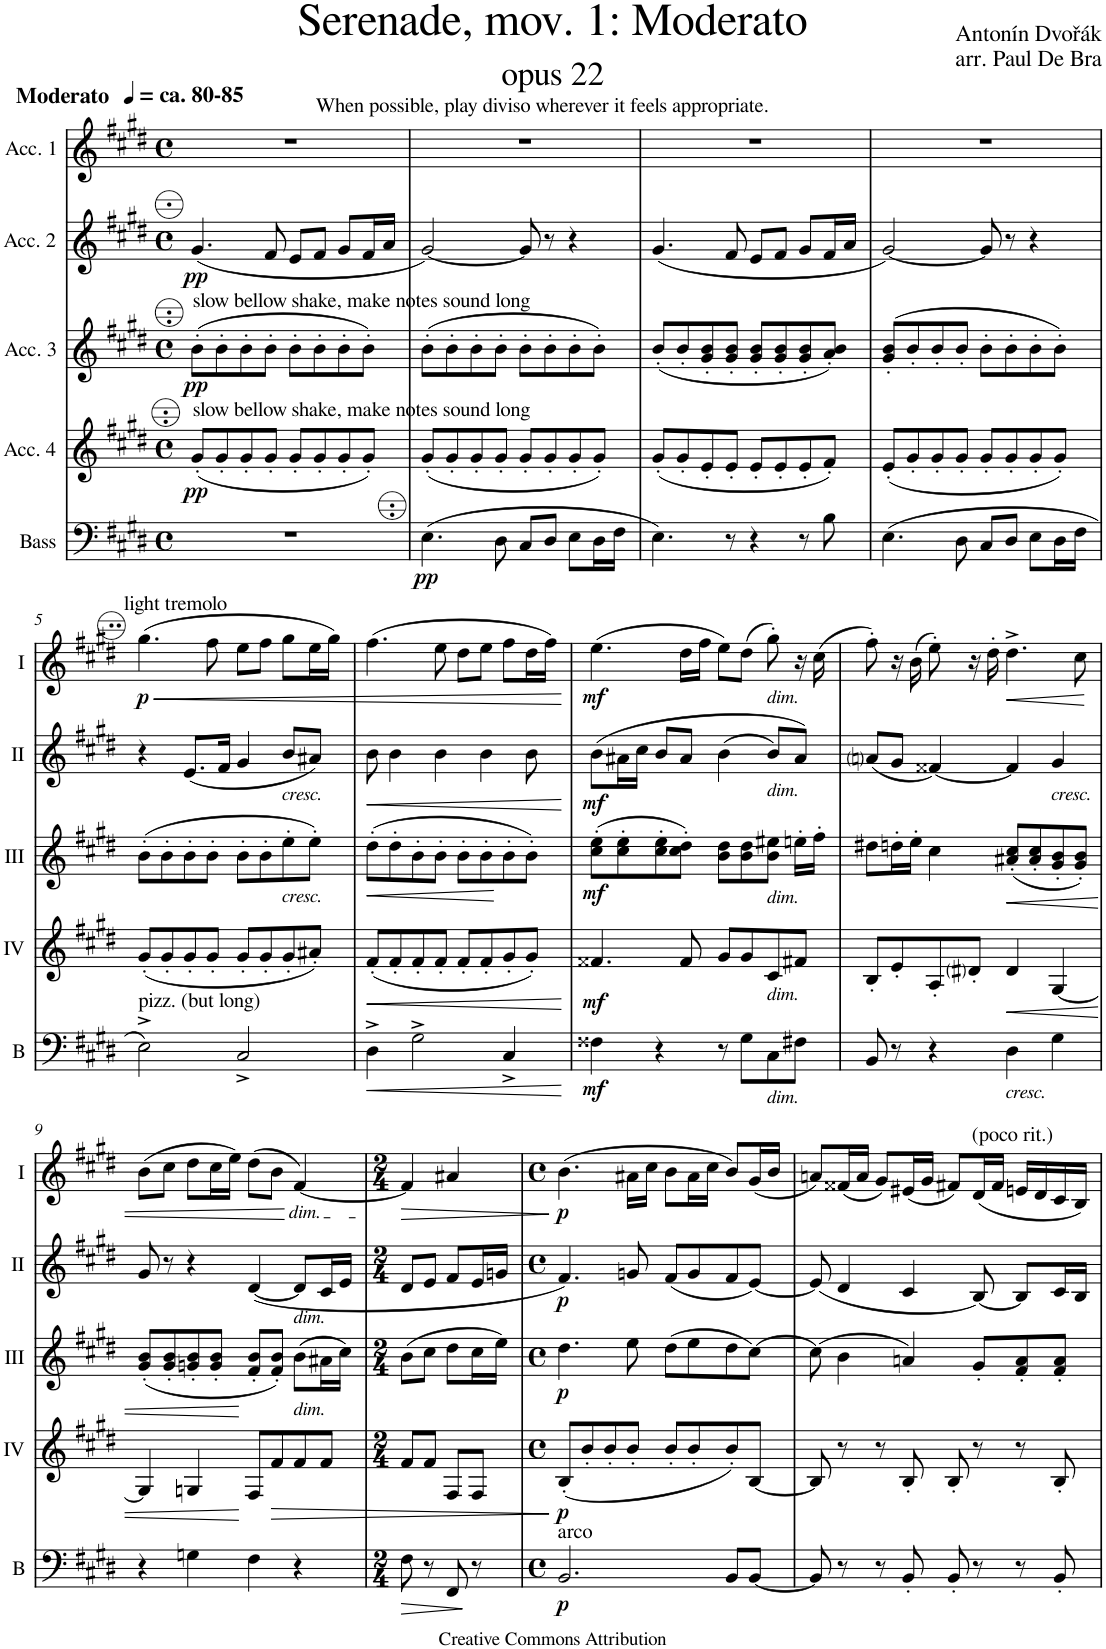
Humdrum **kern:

**kern	**dynam	**kern	**dynam	**kern	**dynam	**kern	**dynam	**kern	**dynam
*part5	*part5	*part4	*part4	*part3	*part3	*part2	*part2	*part1	*part1
*staff5	*staff5	*staff4	*staff4	*staff3	*staff3	*staff2	*staff2	*staff1	*staff1
*I"Bass	*	*I"Acc. 4	*	*I"Acc. 3	*	*I"Acc. 2	*	*I"Acc. 1	*
*I'B	*	*	*	*	*	*	*	*	*
*clefF4	*	*clefG2	*	*clefG2	*	*clefG2	*	*clefG2	*
*Trd7c12	*	*Trd7c12	*	*Trd7c12	*	*	*	*	*
*k[f#c#g#d#]	*	*k[f#c#g#d#]	*	*k[f#c#g#d#]	*	*k[f#c#g#d#]	*	*k[f#c#g#d#]	*
*M4/4	*	*M4/4	*	*M4/4	*	*M4/4	*	*M4/4	*
*met(c)	*	*met(c)	*	*met(c)	*	*met(c)	*	*met(c)	*
=1	=1	=1	=1	=1	=1	=1	=1	=1	=1
!	!	!	!	!	!	!	!	!LO:TX:a:B:t=ca. 80-85	!
!	!	!	!	!	!	!	!	!LO:TX:a:B:t=Moderato	!
!	!	!	!	!	!	!	!	!LO:TX:a:t=When possible, play diviso wherever it feels appropriate.	!
!	!	!	!	!LO:TX:a:t=slow bellow shake, make notes sound long	!	!	!	!	!
!	!	!LO:TX:a:t=slow bellow shake, make notes sound long	!	!	!	!	!	!	!
!	!	!	!LO:DY:b	!	!LO:DY:b	!	!LO:DY:b	!	!
1r	.	(8g#'/L	pp	(8b'\L	pp	(4.g#/	pp	1r	.
.	.	8g#'/	.	8b'\	.	.	.	.	.
.	.	8g#'/	.	8b'\	.	.	.	.	.
.	.	8g#'/J	.	8b'\J	.	8f#/	.	.	.
.	.	8g#'/L	.	8b'\L	.	8e/L	.	.	.
.	.	8g#'/	.	8b'\	.	8f#/J	.	.	.
.	.	8g#'/	.	8b'\	.	8g#/L	.	.	.
.	.	8g#'/J)	.	8b'\J)	.	16f#/L	.	.	.
.	.	.	.	.	.	16a/JJ	.	.	.
=2	=2	=2	=2	=2	=2	=2	=2	=2	=2
!	!LO:DY:b	!	!	!	!	!	!	!	!
(4.E\	pp	(8g#'/L	.	(8b'\L	.	[2g#/)	.	1r	.
.	.	8g#'/	.	8b'\	.	.	.	.	.
.	.	8g#'/	.	8b'\	.	.	.	.	.
8D#\	.	8g#'/J	.	8b'\J	.	.	.	.	.
8C#/L	.	8g#'/L	.	8b'\L	.	8g#/]	.	.	.
8D#/J	.	8g#'/	.	8b'\	.	8r	.	.	.
8E\L	.	8g#'/	.	8b'\	.	4r	.	.	.
16D#\L	.	8g#'/J)	.	8b'\J)	.	.	.	.	.
16F#\JJ	.	.	.	.	.	.	.	.	.
=3	=3	=3	=3	=3	=3	=3	=3	=3	=3
4.E\)	.	(8g#'/L	.	(8b'/L	.	(4.g#/	.	1r	.
.	.	8g#'/	.	8b'/	.	.	.	.	.
.	.	8e'/	.	8g#/' 8b/'	.	.	.	.	.
8r	.	8e'/J	.	8g#/' 8b/'J	.	8f#/	.	.	.
4r	.	8e'/L	.	8g#/' 8b/'L	.	8e/L	.	.	.
.	.	8e'/	.	8g#/' 8b/'	.	8f#/J	.	.	.
8r	.	8e'/	.	8g#/' 8b/'	.	8g#/L	.	.	.
8B\	.	8f#'/J)	.	8a/' 8b/'J)	.	16f#/L	.	.	.
.	.	.	.	.	.	16a/JJ	.	.	.
=4	=4	=4	=4	=4	=4	=4	=4	=4	=4
(4.E\	.	(8e'/L	.	(8g#/' 8b/'L	.	[2g#/)	.	1r	.
.	.	8g#'/	.	8b'/	.	.	.	.	.
.	.	8g#'/	.	8b'/	.	.	.	.	.
8D#\	.	8g#'/J	.	8b'/J	.	.	.	.	.
8C#/L	.	8g#'/L	.	8b'\L	.	8g#/]	.	.	.
8D#/J	.	8g#'/	.	8b'\	.	8r	.	.	.
8E\L	.	8g#'/	.	8b'\	.	4r	.	.	.
16D#\L	.	8g#'/J)	.	8b'\J)	.	.	.	.	.
16F#\JJ	.	.	.	.	.	.	.	.	.
!!LO:LB:g=z
=5	=5	=5	=5	=5	=5	=5	=5	=5	=5
!	!	!	!	!	!	!	!	!LO:TX:a:t=light tremolo	!
!LO:TX:a:t=pizz. (but long)	!	!	!	!	!	!	!	!	!
!	!	!	!	!	!	!	!	!	!LO:HP:b
!	!	!	!	!	!	!	!	!	!LO:DY:n=1:b
2E^\)	.	(8g#'/L	.	(8b'\L	.	4r	.	(4.gg#\	< p
.	.	8g#'/	.	8b'\	.	.	.	.	.
.	.	8g#'/	.	8b'\	.	(8.e/L	.	.	.
.	.	8g#'/J	.	8b'\J	.	.	.	8ff#\	.
.	.	.	.	.	.	16f#/Jk	.	.	.
2C#^/	.	8g#'/L	.	8b'\L	.	4g#/	.	8ee\L	.
.	.	8g#'/	.	8b'\	.	.	.	8ff#\J	.
!	!	!	!	!	!	!LO:TX:b:i:t=cresc.	!	!	!
!	!	!	!	!LO:TX:b:i:t=cresc.	!	!	!	!	!
.	.	8g#'/	.	8ee'\	.	8b/L	.	8gg#\L	.
.	.	8a#X'/J)	.	8ee'\J)	.	8a#X/J)	.	16ee\L	.
.	.	.	.	.	.	.	.	16gg#\JJ)	.
=6	=6	=6	=6	=6	=6	=6	=6	=6	=6
!	!LO:HP:b	!	!LO:HP:b	!	!LO:HP:b	!	!LO:HP:b	!	!
4D#^\	<	(8f#'/L	<	(8dd#'\L	<	8b\	<	(4.ff#\	.
.	.	8f#'/	.	8dd#'\	.	4b\	.	.	.
2G#^\	.	8f#'/	.	8b'\	.	.	.	.	.
.	.	8f#'/J	.	8b'\J	.	4b\	.	8ee\	.
.	.	8f#'/L	.	8b'\L	.	.	.	8dd#\L	.
.	.	8f#'/	.	8b'\	.	4b\	.	8ee\J	.
4C#^/	.	8g#'/	.	8b'\	[	.	.	8ff#\L	.
.	.	8g#'/J)	.	8b'\J)	.	8b\	.	16dd#\L	.
.	.	.	.	.	.	.	.	16ff#\JJ)	.
.	.	.	[	.	.	.	[	.	[
=7	=7	=7	=7	=7	=7	=7	=7	=7	=7
!	!LO:DY:b	!	!LO:DY:b	!	!LO:DY:b	!	!LO:DY:b	!	!LO:DY:b
4F##X\	mf	4.f##X/	mf	(8cc#\' 8ee\'L	mf	(8b\L	mf	(4.ee\	mf
.	.	.	.	8cc#\' 8ee\'	.	16a#X\L	.	.	.
.	.	.	.	.	.	16cc#\JJ	.	.	.
4r	.	.	.	8cc#\' 8ee\'	.	8b/L	.	.	.
.	.	8f##/	.	8cc#\' 8dd#\'J)	.	8a#/J	.	16dd#\LL	.
.	.	.	.	.	.	.	.	16ff#\JJ	.
8r	.	8g#/L	.	8b\ 8dd#\L	.	(4b\	.	8ee\L)	.
8G#\L	.	8g#/	.	8b\ 8dd#\	.	.	.	(8dd#\J	.
!	!	!	!	!	!	!	!	!LO:TX:b:i:t=dim.	!
!	!	!	!	!	!	!LO:TX:b:i:t=dim.	!	!	!
!	!	!	!	!LO:TX:b:i:t=dim.	!	!	!	!	!
!	!	!LO:TX:b:i:t=dim.	!	!	!	!	!	!	!
!LO:TX:b:i:t=dim.	!	!	!	!	!	!	!	!	!
8C#\	.	8c#/	.	8b\ 8ee#X\J	.	8b/L)	.	8gg#'\)	.
8F#X\J	.	8f#X/J	.	16een'\LL	.	8a#/J)	.	16r	.
.	.	.	.	16ff#'\JJ	.	.	.	(16cc#\	.
=8	=8	=8	=8	=8	=8	=8	=8	=8	=8
8BB/	.	8B'/L	.	8dd#X\L	.	(8ani/L	.	8ff#'\)	.
8r	.	8e'/	.	16ddn'\L	.	8g#/J	.	16r	.
.	.	.	.	16ee'\JJ	.	.	.	(16b\	.
4r	.	8A'/	.	4cc#\	.	[4f##X/)	.	8ee'\)	.
.	.	8d#i'/J	.	.	.	.	.	16r	.
.	.	.	.	.	.	.	.	16dd#'\	.
!LO:TX:b:i:t=cresc.	!	!	!	!	!	!	!	!	!
!	!	!	!LO:HP:b	!	!LO:HP:b	!	!	!	!LO:HP:b
4D#\	.	4d#/	<	(8a#X/' 8cc#/'L	<	4f##/]	.	4.dd#^\	<
.	.	.	.	8a#/' 8cc#/'	.	.	.	.	.
!	!	!	!	!	!	!LO:TX:b:i:t=cresc.	!	!	!
4G#\	.	[4G#/	.	8g#/' 8b/'	.	4g#/	.	.	.
.	.	.	.	8g#/' 8b/'J)	.	.	.	8cc#\	.
!!LO:LB:g=z
=9	=9	=9	=9	=9	=9	=9	=9	=9	=9
4r	.	4G#/]	.	(8g#/' 8b/'L	.	8g#/	.	(8b\L	.
.	.	.	.	8g#/' 8b/'	.	8r	.	8cc#\J	.
4Gn\	.	4Gn/	.	8gn/' 8b/'	.	4r	.	8dd#\L	.
.	.	.	.	8g/' 8b/'J	.	.	.	16cc#\L	.
.	.	.	.	.	.	.	.	16ee\JJ)	.
4F#\	.	8F#/L	[	8f#/' 8b/'L	[	([4d#/	.	(8dd#\L	.
!	!	!	!LO:HP:b	!	!	!	!	!	!
.	.	8f#/	>	8f#/' 8b/'J)	.	.	.	8b\J	.
!	!	!	!	!	!	!	!	!LO:TX:b:i:t=dim.	!
!	!	!	!	!	!	!LO:TX:b:i:t=dim.	!	!	!
!	!	!	!	!LO:TX:b:i:t=dim.	!	!	!	!	!
4r	.	8f#/	.	(8b\L	.	8d#/L]	.	[4f#/)	[
.	.	8f#/J	.	16a#X\L	.	16c#/L	.	.	.
.	.	.	.	16cc#\JJ)	.	16e/JJ	.	.	.
=10	=10	=10	=10	=10	=10	=10	=10	=10	=10
*M2/4	*	*M2/4	*	*M2/4	*	*M2/4	*	*M2/4	*
!	!	!	!	!	!	!	!	!	!LO:HP:b
8F#\	.	8f#/L	.	(8b\L	.	8d#/L	.	4f#/]	>
8r	.	8f#/J	.	8cc#\J	.	8e/J	.	.	.
8FF#/	.	8F#/L	.	8dd#\L	.	8f#/L	.	4a#X/	.
8r	[	8F#/J	.	16cc#\L	.	16e/L	.	.	.
.	.	.	.	16ee\JJ)	.	16gn/JJ	.	.	.
.	.	.	]	.	.	.	.	.	]
=11	=11	=11	=11	=11	=11	=11	=11	=11	=11
*M4/4	*	*M4/4	*	*M4/4	*	*M4/4	*	*M4/4	*
*met(c)	*	*met(c)	*	*met(c)	*	*met(c)	*	*met(c)	*
!LO:TX:a:t=arco	!	!	!	!	!	!	!	!	!
!	!LO:DY:b	!	!LO:DY:b	!	!LO:DY:b	!	!LO:DY:b	!	!LO:DY:b
2.BB/	p	(8B'/L	p	4.dd#\	p	4.f#/)	p	(4.b\	p
.	.	8b'/	.	.	.	.	.	.	.
.	.	8b'/	.	.	.	.	.	.	.
.	.	8b'/J	.	8ee\	.	8gn/	.	16a#X\LL	.
.	.	.	.	.	.	.	.	16cc#\JJ	.
.	.	8b'/L	.	(8dd#\L	.	(8f#/L	.	8b\L	.
.	.	8b'/	.	8ee\	.	8g/	.	16a#\L	.
.	.	.	.	.	.	.	.	16cc#\JJ	.
8BB/L	.	8b'/)	.	8dd#\	.	8f#/	.	8b/L)	.
[8BB/J	.	[8B/J	.	[8cc#\J)	.	[8e/J)	.	(16g#/L	.
.	.	.	.	.	.	.	.	16b/JJ	.
=12	=12	=12	=12	=12	=12	=12	=12	=12	=12
8BB/]	.	8B/]	.	(8cc#\]	.	(8e/]	.	8an/L)	.
8r	.	8r	.	4b\	.	4d#/	.	(16f##X/L	.
.	.	.	.	.	.	.	.	16a/JJ	.
8r	.	8r	.	.	.	.	.	8g#/L)	.
8BB'/	.	8B'/	.	4an/)	.	4c#/	.	(16e#X/L	.
.	.	.	.	.	.	.	.	16g#/JJ	.
8BB'/	.	8B'/	.	.	.	.	.	8f#X/L)	.
!	!	!	!	!	!	!	!	!LO:TX:a:t=(poco rit.)	!
8r	.	8r	.	8g#'/L	.	[8B/)	.	(16d#/L	.
.	.	.	.	.	.	.	.	16f#/JJ	.
8r	.	8r	.	8f#/' 8a/'	.	8B/L]	.	16en/LL	.
.	.	.	.	.	.	.	.	16d#/	.
8BB'/	.	8B'/	.	8f#/' 8a/'J	.	16c#/L	.	16c#/	.
.	.	.	.	.	.	16B/JJ	.	16B/JJ)	.
=	=	=	=	=	=	=	=	=	=
*-	*-	*-	*-	*-	*-	*-	*-	*-	*-
